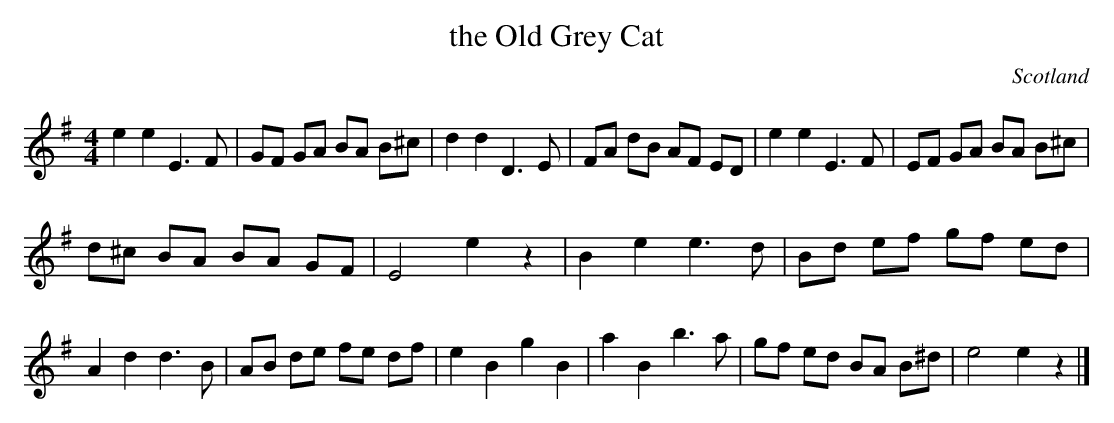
X:1
T:the Old Grey Cat
M:4/4
O:Scotland
K:E minor
e2e2 E3F | GF GA BA B^c | \
d2d2 D3E | FA dB AF ED  |\
e2e2 E3F | EF GA BA B^c |
d^c BA BA GF | E4 e2z2  | \
B2e2 e3d | Bd ef gf ed  |
A2d2 d3B | AB de fe df |\
e2B2 g2B2 |a2B2 b3a|\
gf ed BA B^d | e4 e2z2|]
